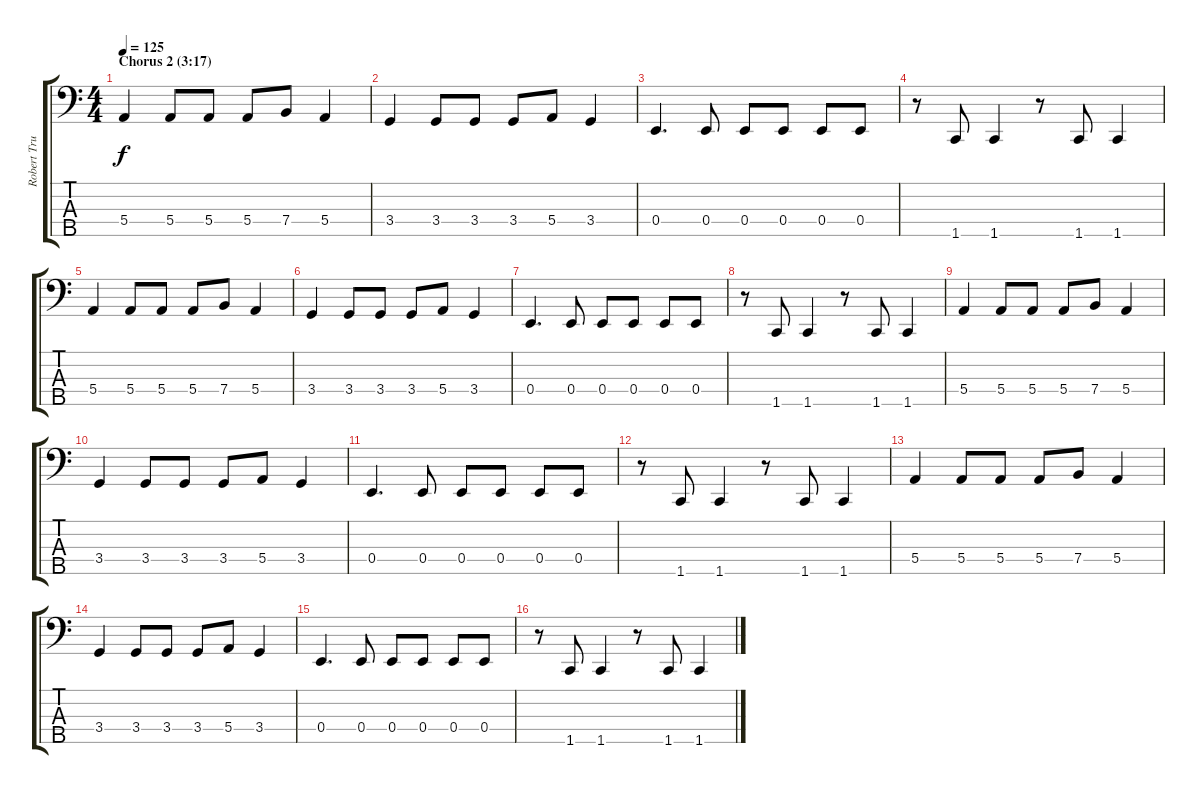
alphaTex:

\track ("Robert Trujillo Bass Gtr." "Robert Tru") {instrument electricbassfinger}
\staff {score tabs}
\tuning (G2 D2 A1 E1 B0) {hide}
\ts (4 4)
\section ("" "Chorus 2 (3:17)")
\tempo 125
\clef f4
\ks aminor
5.4.4{dy f} 5.4.8 5.4.8 5.4.8 7.4.8 5.4.4 |
3.4.4 3.4.8 3.4.8 3.4.8 5.4.8 3.4.4 |
0.4.4{d} 0.4.8 0.4.8 0.4.8 0.4.8 0.4.8 |
r.8 1.5.8 1.5.4 r.8 1.5.8 1.5.4 |
5.4.4 5.4.8 5.4.8 5.4.8 7.4.8 5.4.4 |
3.4.4 3.4.8 3.4.8 3.4.8 5.4.8 3.4.4 |
0.4.4{d} 0.4.8 0.4.8 0.4.8 0.4.8 0.4.8 |
r.8 1.5.8 1.5.4 r.8 1.5.8 1.5.4 |
5.4.4 5.4.8 5.4.8 5.4.8 7.4.8 5.4.4 |
3.4.4 3.4.8 3.4.8 3.4.8 5.4.8 3.4.4 |
0.4.4{d} 0.4.8 0.4.8 0.4.8 0.4.8 0.4.8 |
r.8 1.5.8 1.5.4 r.8 1.5.8 1.5.4 |
5.4.4 5.4.8 5.4.8 5.4.8 7.4.8 5.4.4 |
3.4.4 3.4.8 3.4.8 3.4.8 5.4.8 3.4.4 |
0.4.4{d} 0.4.8 0.4.8 0.4.8 0.4.8 0.4.8 |
r.8 1.5.8 1.5.4 r.8 1.5.8 1.5.4
